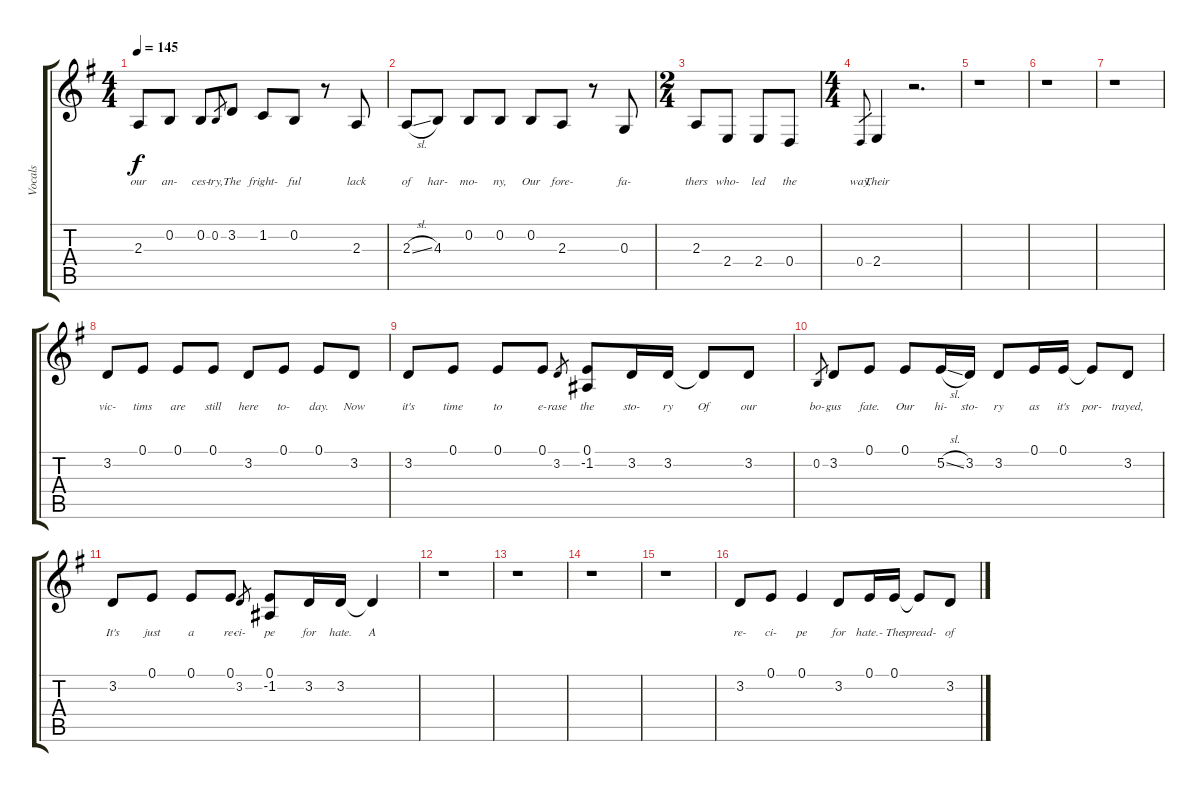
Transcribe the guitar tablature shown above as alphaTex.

\track ("Vocals" "Vocals") {instrument bassoon}
\staff {score tabs}
\tuning (E4 B3 G3 D3 A2 E2) {hide}
\ts (4 4)
\tempo 145
\clef g2
\ks eminor
2.3.8{lyrics (0 "our") lyrics (1 "") lyrics (2 "") lyrics (3 "") lyrics (4 "") dy f} 0.2.8{lyrics (0 "an-") lyrics (1 "") lyrics (2 "") lyrics (3 "") lyrics (4 "")} 0.2.8{lyrics (0 "ces-") lyrics (1 "") lyrics (2 "") lyrics (3 "") lyrics (4 "")} 0.2.8{lyrics (0 "try,") lyrics (1 "") lyrics (2 "") lyrics (3 "") lyrics (4 "") gr} 3.2.8{lyrics (0 "The") lyrics (1 "") lyrics (2 "") lyrics (3 "") lyrics (4 "")} 1.2.8{lyrics (0 "fright-") lyrics (1 "") lyrics (2 "") lyrics (3 "") lyrics (4 "")} 0.2.8{lyrics (0 "ful") lyrics (1 "") lyrics (2 "") lyrics (3 "") lyrics (4 "")} r.8 2.3.8{lyrics (0 "lack") lyrics (1 "") lyrics (2 "") lyrics (3 "") lyrics (4 "")} |
2.3{sl}.8{lyrics (0 "of") lyrics (1 "") lyrics (2 "") lyrics (3 "") lyrics (4 "")} 4.3.8{lyrics (0 "har-") lyrics (1 "") lyrics (2 "") lyrics (3 "") lyrics (4 "")} 0.2.8{lyrics (0 "mo-") lyrics (1 "") lyrics (2 "") lyrics (3 "") lyrics (4 "")} 0.2.8{lyrics (0 "ny,") lyrics (1 "") lyrics (2 "") lyrics (3 "") lyrics (4 "")} 0.2.8{lyrics (0 "Our") lyrics (1 "") lyrics (2 "") lyrics (3 "") lyrics (4 "")} 2.3.8{lyrics (0 "fore-") lyrics (1 "") lyrics (2 "") lyrics (3 "") lyrics (4 "")} r.8 0.3.8{lyrics (0 "fa-") lyrics (1 "") lyrics (2 "") lyrics (3 "") lyrics (4 "")} |
\ts (2 4)
2.3.8{lyrics (0 "thers") lyrics (1 "") lyrics (2 "") lyrics (3 "") lyrics (4 "")} 2.4.8{lyrics (0 "who-") lyrics (1 "") lyrics (2 "") lyrics (3 "") lyrics (4 "")} 2.4.8{lyrics (0 "led") lyrics (1 "") lyrics (2 "") lyrics (3 "") lyrics (4 "")} 0.4.8{lyrics (0 "the") lyrics (1 "") lyrics (2 "") lyrics (3 "") lyrics (4 "")} |
\ts (4 4)
0.4.8{lyrics (0 "way,") lyrics (1 "") lyrics (2 "") lyrics (3 "") lyrics (4 "") gr} 2.4.4{lyrics (0 "Their") lyrics (1 "") lyrics (2 "") lyrics (3 "") lyrics (4 "")} r.2{d} |
r.1 |
r.1 |
r.1 |
3.2.8{lyrics (0 "vic-") lyrics (1 "") lyrics (2 "") lyrics (3 "") lyrics (4 "")} 0.1.8{lyrics (0 "tims") lyrics (1 "") lyrics (2 "") lyrics (3 "") lyrics (4 "")} 0.1.8{lyrics (0 "are") lyrics (1 "") lyrics (2 "") lyrics (3 "") lyrics (4 "")} 0.1.8{lyrics (0 "still") lyrics (1 "") lyrics (2 "") lyrics (3 "") lyrics (4 "")} 3.2.8{lyrics (0 "here") lyrics (1 "") lyrics (2 "") lyrics (3 "") lyrics (4 "")} 0.1.8{lyrics (0 "to-") lyrics (1 "") lyrics (2 "") lyrics (3 "") lyrics (4 "")} 0.1.8{lyrics (0 "day.") lyrics (1 "") lyrics (2 "") lyrics (3 "") lyrics (4 "")} 3.2.8{lyrics (0 "Now") lyrics (1 "") lyrics (2 "") lyrics (3 "") lyrics (4 "")} |
3.2.8{lyrics (0 "it's") lyrics (1 "") lyrics (2 "") lyrics (3 "") lyrics (4 "")} 0.1.8{lyrics (0 "time") lyrics (1 "") lyrics (2 "") lyrics (3 "") lyrics (4 "")} 0.1.8{lyrics (0 "to") lyrics (1 "") lyrics (2 "") lyrics (3 "") lyrics (4 "")} 0.1.8{lyrics (0 "e-") lyrics (1 "") lyrics (2 "") lyrics (3 "") lyrics (4 "")} 3.2.8{lyrics (0 "rase") lyrics (1 "") lyrics (2 "") lyrics (3 "") lyrics (4 "") gr} (0.1 -1.2).8{lyrics (0 "the") lyrics (1 "") lyrics (2 "") lyrics (3 "") lyrics (4 "")} 3.2.16{lyrics (0 "sto-") lyrics (1 "") lyrics (2 "") lyrics (3 "") lyrics (4 "")} 3.2.16{lyrics (0 "ry") lyrics (1 "") lyrics (2 "") lyrics (3 "") lyrics (4 "")} 3.2{t}.8{lyrics (0 "Of") lyrics (1 "") lyrics (2 "") lyrics (3 "") lyrics (4 "")} 3.2.8{lyrics (0 "our") lyrics (1 "") lyrics (2 "") lyrics (3 "") lyrics (4 "")} |
0.2.8{lyrics (0 "bo-") lyrics (1 "") lyrics (2 "") lyrics (3 "") lyrics (4 "") gr} 3.2.8{lyrics (0 "gus") lyrics (1 "") lyrics (2 "") lyrics (3 "") lyrics (4 "")} 0.1.8{lyrics (0 "fate.") lyrics (1 "") lyrics (2 "") lyrics (3 "") lyrics (4 "")} 0.1.8{lyrics (0 "Our") lyrics (1 "") lyrics (2 "") lyrics (3 "") lyrics (4 "")} 5.2{sl}.16{lyrics (0 "hi-") lyrics (1 "") lyrics (2 "") lyrics (3 "") lyrics (4 "")} 3.2.16{lyrics (0 "sto-") lyrics (1 "") lyrics (2 "") lyrics (3 "") lyrics (4 "")} 3.2.8{lyrics (0 "ry") lyrics (1 "") lyrics (2 "") lyrics (3 "") lyrics (4 "")} 0.1.16{lyrics (0 "as") lyrics (1 "") lyrics (2 "") lyrics (3 "") lyrics (4 "")} 0.1.16{lyrics (0 "it's") lyrics (1 "") lyrics (2 "") lyrics (3 "") lyrics (4 "")} 0.1{t}.8{lyrics (0 "por-") lyrics (1 "") lyrics (2 "") lyrics (3 "") lyrics (4 "")} 3.2.8{lyrics (0 "trayed,") lyrics (1 "") lyrics (2 "") lyrics (3 "") lyrics (4 "")} |
3.2.8{lyrics (0 "It's") lyrics (1 "") lyrics (2 "") lyrics (3 "") lyrics (4 "")} 0.1.8{lyrics (0 "just") lyrics (1 "") lyrics (2 "") lyrics (3 "") lyrics (4 "")} 0.1.8{lyrics (0 "a") lyrics (1 "") lyrics (2 "") lyrics (3 "") lyrics (4 "")} 0.1.8{lyrics (0 "re-") lyrics (1 "") lyrics (2 "") lyrics (3 "") lyrics (4 "")} 3.2.8{lyrics (0 "ci-") lyrics (1 "") lyrics (2 "") lyrics (3 "") lyrics (4 "") gr} (0.1 -1.2).8{lyrics (0 "pe") lyrics (1 "") lyrics (2 "") lyrics (3 "") lyrics (4 "")} 3.2.16{lyrics (0 "for") lyrics (1 "") lyrics (2 "") lyrics (3 "") lyrics (4 "")} 3.2.16{lyrics (0 "hate.") lyrics (1 "") lyrics (2 "") lyrics (3 "") lyrics (4 "")} 3.2{t}.4{lyrics (0 "A") lyrics (1 "") lyrics (2 "") lyrics (3 "") lyrics (4 "")} |
r.1 |
r.1 |
r.1 |
r.1 |
3.2.8{lyrics (0 "re-") lyrics (1 "") lyrics (2 "") lyrics (3 "") lyrics (4 "")} 0.1.8{lyrics (0 "ci-") lyrics (1 "") lyrics (2 "") lyrics (3 "") lyrics (4 "")} 0.1.4{lyrics (0 "pe") lyrics (1 "") lyrics (2 "") lyrics (3 "") lyrics (4 "")} 3.2.8{lyrics (0 "for") lyrics (1 "") lyrics (2 "") lyrics (3 "") lyrics (4 "")} 0.1.16{lyrics (0 "hate.-") lyrics (1 "") lyrics (2 "") lyrics (3 "") lyrics (4 "")} 0.1.16{lyrics (0 "The") lyrics (1 "") lyrics (2 "") lyrics (3 "") lyrics (4 "")} 0.1{t}.8{lyrics (0 "spread-") lyrics (1 "") lyrics (2 "") lyrics (3 "") lyrics (4 "")} 3.2.8{lyrics (0 "of") lyrics (1 "") lyrics (2 "") lyrics (3 "") lyrics (4 "")}
